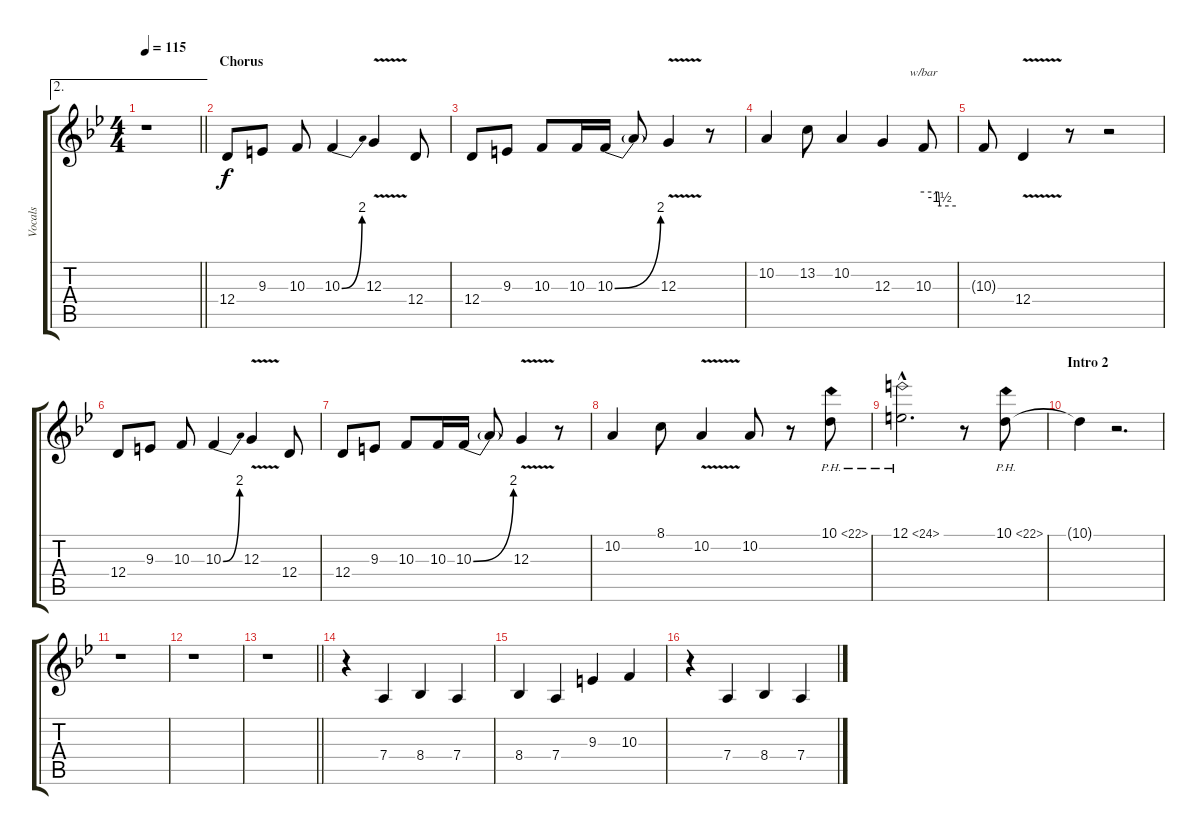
\track ("Vocals" "Vocals") {instrument clarinet}
\staff {score tabs}
\tuning (E4 B3 G3 D3 A2 E2) {hide}
\ae 2
\ts (4 4)
\tempo 115
\clef g2
\barLineRight lightlight
\ks bb
r.1{dy f} |
\section ("" "Chorus")
12.4.8 9.3.8 10.3.8 10.3{be (bend 0 0 60 8)}.4 12.3{v}.4 12.4.8 |
12.4.8 9.3.8 10.3.8 10.3.16 10.3{be (bend 0 0 60 8)}.16 10.3{t}.8 12.3{v}.4 r.8 |
10.2.4 13.2.8 10.2.4 12.3.4 10.3.8{tbe (custom default 0 0 28 0 30 -6 60 -6)} |
10.3{t}.8 12.4{v}.4 r.8 r.2 |
12.4.8 9.3.8 10.3.8 10.3{be (bend 0 0 60 8)}.4 12.3{v}.4 12.4.8 |
12.4.8 9.3.8 10.3.8 10.3.16 10.3{be (bend 0 0 60 8)}.16 10.3{t}.8 12.3{v}.4 r.8 |
10.2.4 8.1.8 10.2{v}.4 10.2.8 r.8 10.1{ph 12}.8 |
12.1{ph 12 hac}.2{d} r.8 10.1{ph 12}.8 |
\section ("" "Intro 2")
10.1{t}.4 r.2{d} |
r.1 |
r.1 |
\barLineRight lightlight
r.1 |
r.4 7.4.4 8.4.4 7.4.4 |
8.4.4 7.4.4 9.3.4 10.3.4 |
r.4 7.4.4 8.4.4 7.4.4
